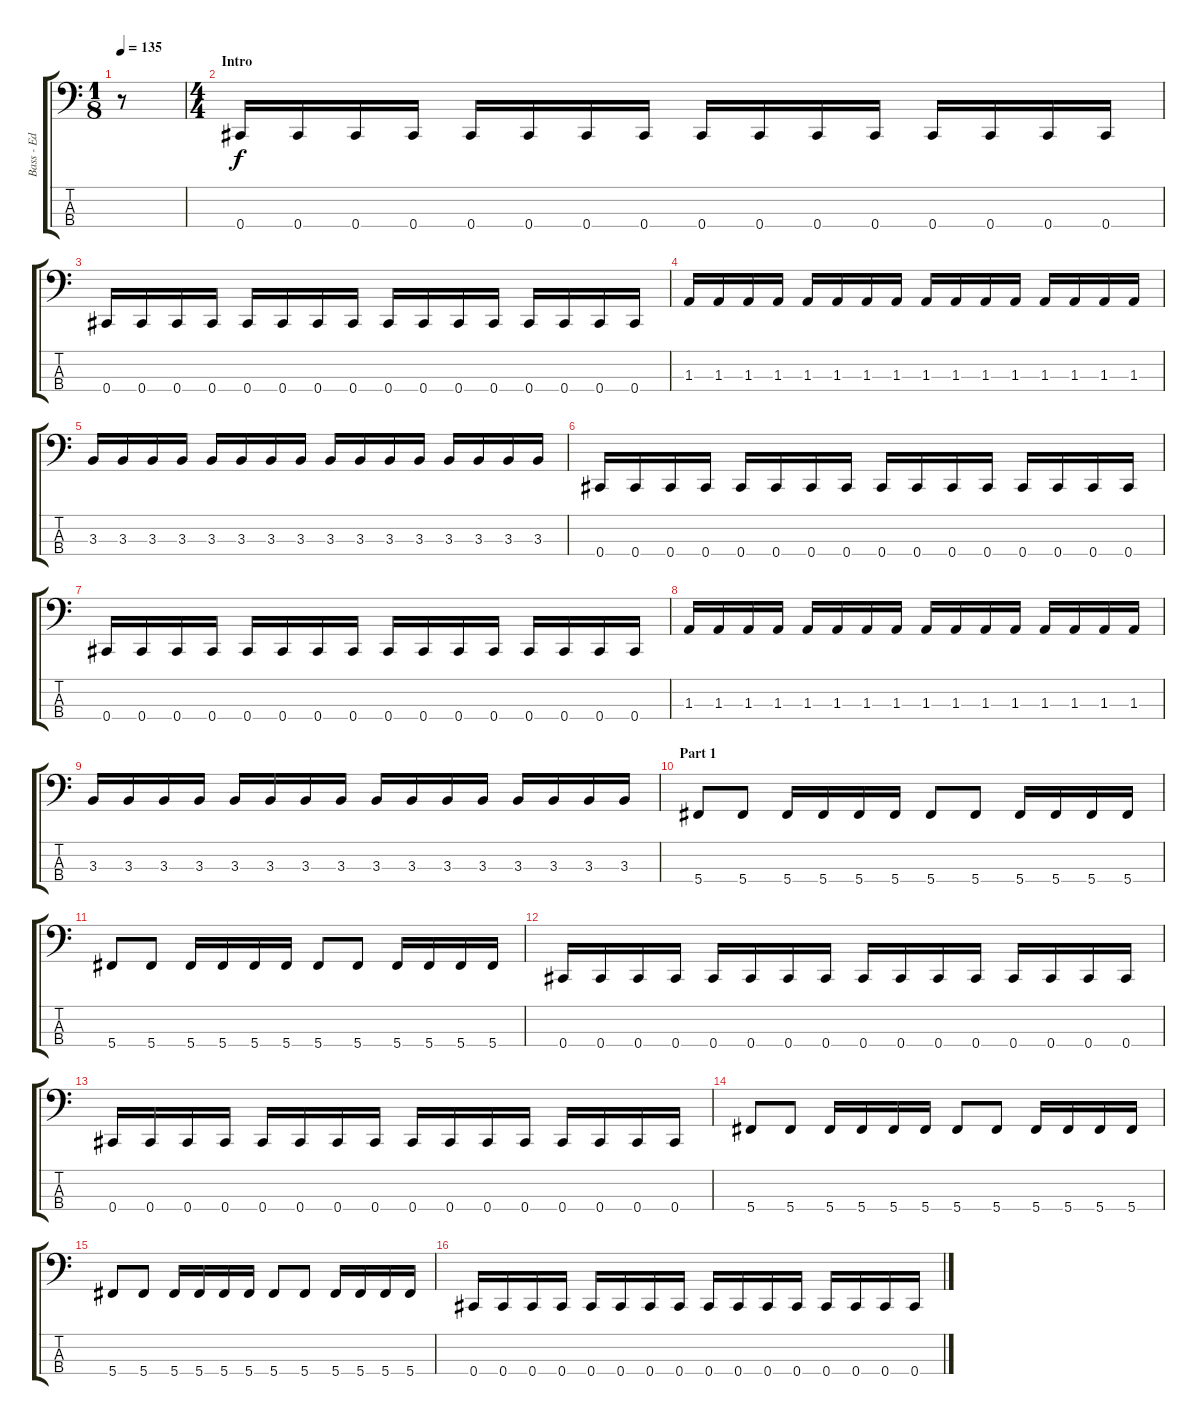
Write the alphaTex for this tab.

\track ("Bass - Ed" "Bass - Ed") {instrument electricbasspick}
\staff {score tabs}
\tuning (Gb2 Db2 Ab1 Db1) {hide}
\ts (1 8)
\tempo 135
\clef f4
\ks c
r.8{dy f instrument electricbasspick} |
\ts (4 4)
\section ("" "Intro")
0.4.16 0.4.16 0.4.16 0.4.16 0.4.16 0.4.16 0.4.16 0.4.16 0.4.16 0.4.16 0.4.16 0.4.16 0.4.16 0.4.16 0.4.16 0.4.16 |
0.4.16 0.4.16 0.4.16 0.4.16 0.4.16 0.4.16 0.4.16 0.4.16 0.4.16 0.4.16 0.4.16 0.4.16 0.4.16 0.4.16 0.4.16 0.4.16 |
1.3.16 1.3.16 1.3.16 1.3.16 1.3.16 1.3.16 1.3.16 1.3.16 1.3.16 1.3.16 1.3.16 1.3.16 1.3.16 1.3.16 1.3.16 1.3.16 |
3.3.16 3.3.16 3.3.16 3.3.16 3.3.16 3.3.16 3.3.16 3.3.16 3.3.16 3.3.16 3.3.16 3.3.16 3.3.16 3.3.16 3.3.16 3.3.16 |
0.4.16 0.4.16 0.4.16 0.4.16 0.4.16 0.4.16 0.4.16 0.4.16 0.4.16 0.4.16 0.4.16 0.4.16 0.4.16 0.4.16 0.4.16 0.4.16 |
0.4.16 0.4.16 0.4.16 0.4.16 0.4.16 0.4.16 0.4.16 0.4.16 0.4.16 0.4.16 0.4.16 0.4.16 0.4.16 0.4.16 0.4.16 0.4.16 |
1.3.16 1.3.16 1.3.16 1.3.16 1.3.16 1.3.16 1.3.16 1.3.16 1.3.16 1.3.16 1.3.16 1.3.16 1.3.16 1.3.16 1.3.16 1.3.16 |
3.3.16 3.3.16 3.3.16 3.3.16 3.3.16 3.3.16 3.3.16 3.3.16 3.3.16 3.3.16 3.3.16 3.3.16 3.3.16 3.3.16 3.3.16 3.3.16 |
\section ("" "Part 1")
5.4.8 5.4.8 5.4.16 5.4.16 5.4.16 5.4.16 5.4.8 5.4.8 5.4.16 5.4.16 5.4.16 5.4.16 |
5.4.8 5.4.8 5.4.16 5.4.16 5.4.16 5.4.16 5.4.8 5.4.8 5.4.16 5.4.16 5.4.16 5.4.16 |
0.4.16 0.4.16 0.4.16 0.4.16 0.4.16 0.4.16 0.4.16 0.4.16 0.4.16 0.4.16 0.4.16 0.4.16 0.4.16 0.4.16 0.4.16 0.4.16 |
0.4.16 0.4.16 0.4.16 0.4.16 0.4.16 0.4.16 0.4.16 0.4.16 0.4.16 0.4.16 0.4.16 0.4.16 0.4.16 0.4.16 0.4.16 0.4.16 |
5.4.8 5.4.8 5.4.16 5.4.16 5.4.16 5.4.16 5.4.8 5.4.8 5.4.16 5.4.16 5.4.16 5.4.16 |
5.4.8 5.4.8 5.4.16 5.4.16 5.4.16 5.4.16 5.4.8 5.4.8 5.4.16 5.4.16 5.4.16 5.4.16 |
0.4.16 0.4.16 0.4.16 0.4.16 0.4.16 0.4.16 0.4.16 0.4.16 0.4.16 0.4.16 0.4.16 0.4.16 0.4.16 0.4.16 0.4.16 0.4.16
